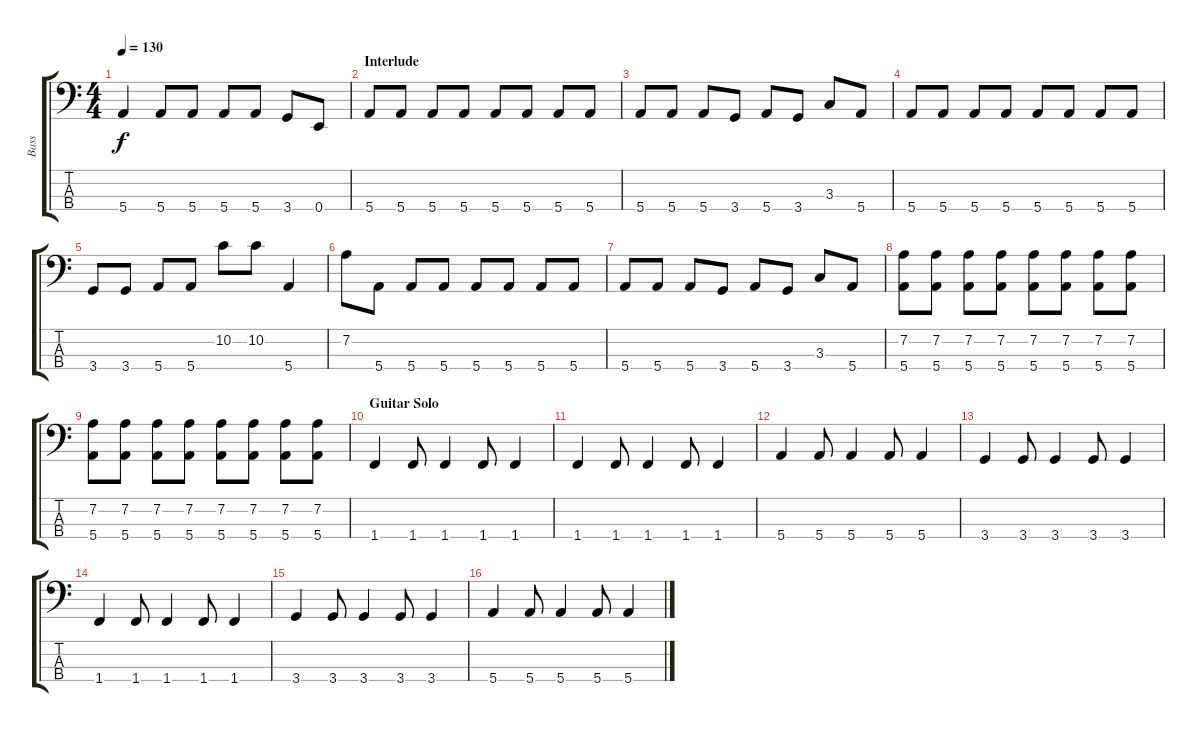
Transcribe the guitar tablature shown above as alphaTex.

\track ("Bass" "Bass") {instrument electricbassfinger}
\staff {score tabs}
\tuning (G2 D2 A1 E1) {hide}
\ts (4 4)
\tempo 130
\clef f4
\ks c
5.4{t}.4{dy f} 5.4.8 5.4.8 5.4.8 5.4.8 3.4.8 0.4.8 |
\section ("" "Interlude")
5.4.8 5.4.8 5.4.8 5.4.8 5.4.8 5.4.8 5.4.8 5.4.8 |
5.4.8 5.4.8 5.4.8 3.4.8 5.4.8 3.4.8 3.3.8 5.4.8 |
5.4.8 5.4.8 5.4.8 5.4.8 5.4.8 5.4.8 5.4.8 5.4.8 |
3.4.8 3.4.8 5.4.8 5.4.8 10.2.8 10.2.8 5.4.4 |
7.2.8 5.4.8 5.4.8 5.4.8 5.4.8 5.4.8 5.4.8 5.4.8 |
5.4.8 5.4.8 5.4.8 3.4.8 5.4.8 3.4.8 3.3.8 5.4.8 |
(7.2 5.4).8 (7.2 5.4).8 (7.2 5.4).8 (7.2 5.4).8 (7.2 5.4).8 (7.2 5.4).8 (7.2 5.4).8 (7.2 5.4).8 |
(7.2 5.4).8 (7.2 5.4).8 (7.2 5.4).8 (7.2 5.4).8 (7.2 5.4).8 (7.2 5.4).8 (7.2 5.4).8 (7.2 5.4).8 |
\section ("" "Guitar Solo")
1.4.4 1.4.8 1.4.4 1.4.8 1.4.4 |
1.4.4 1.4.8 1.4.4 1.4.8 1.4.4 |
5.4.4 5.4.8 5.4.4 5.4.8 5.4.4 |
3.4.4 3.4.8 3.4.4 3.4.8 3.4.4 |
1.4.4 1.4.8 1.4.4 1.4.8 1.4.4 |
3.4.4 3.4.8 3.4.4 3.4.8 3.4.4 |
5.4.4 5.4.8 5.4.4 5.4.8 5.4.4
